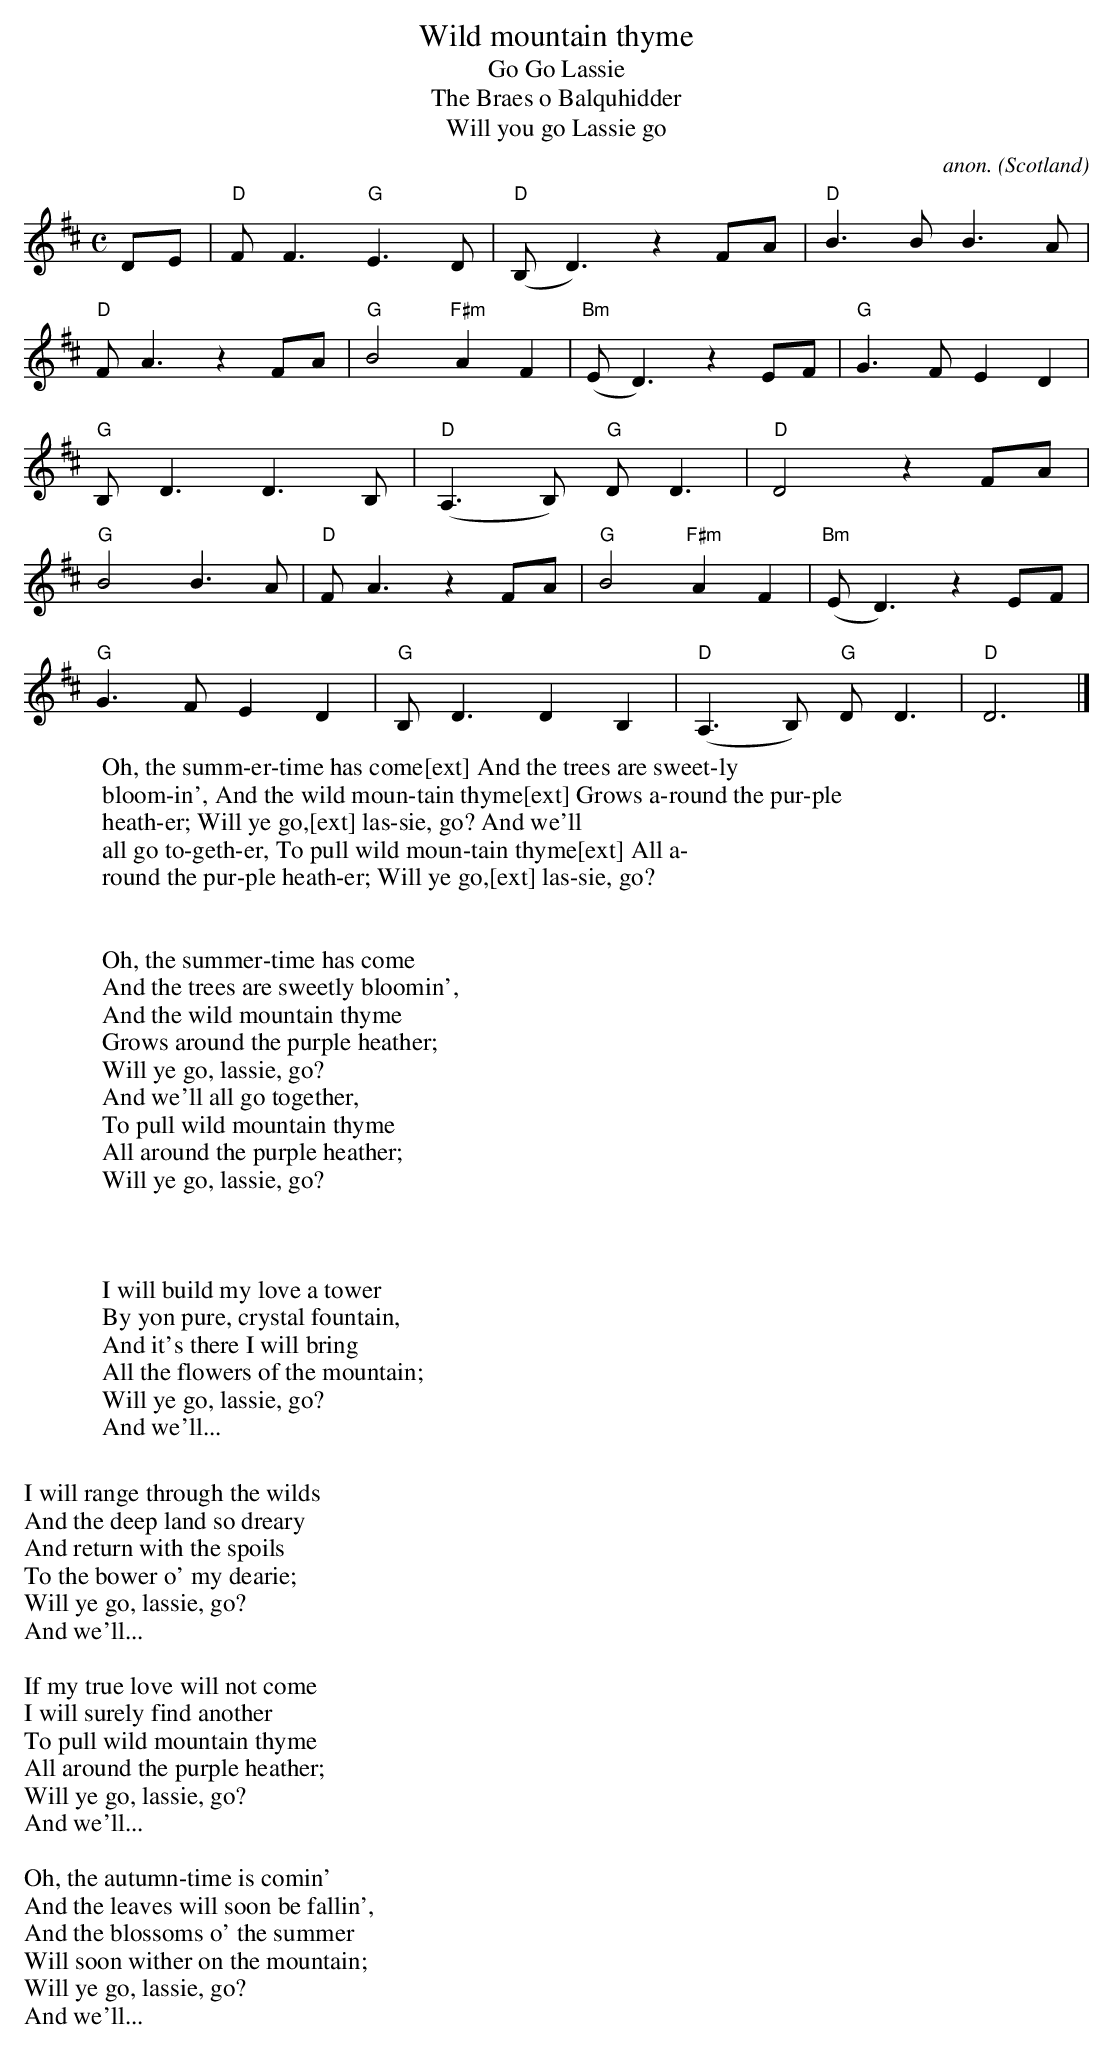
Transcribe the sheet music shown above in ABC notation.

X:1
T:Wild mountain thyme
T:Go Lassie, Go
T:The Braes o Balquhidder
T:Will you go Lassie go
C:anon.
O:Scotland
M:C
L:1/8
K:D
DE|"D"FF3 "G"E3D|"D"(B,D3) z2 FA|"D"B3B B3A|
W:Oh, the summ-er-time has come[ext] And the trees are sweet-ly
"D"FA3 z2 FA|"G"B4 "F#m"A2F2|"Bm"(ED3) z2 EF|"G"G3F E2D2|
W:bloom-in', And the wild moun-tain thyme[ext] Grows a-round the pur-ple
"G"B,D3 D3B,|"D"(A,3B,) "G"DD3|"D"D4 z2 FA|
W:heath-er; Will ye go,[ext] las-sie, go? And we'll
"G"B4 B3A|"D"FA3 z2 FA|"G"B4 "F#m"A2F2|"Bm"(ED3) z2 EF|
W:all go to-geth-er, To pull wild moun-tain thyme[ext] All a-
"G"G3F E2D2|"G"B,D3 D2B,2|"D"(A,3B,) "G"DD3|"D"D6|]
W:round the pur-ple heath-er; Will ye go,[ext] las-sie, go?
W:
W:
W:Oh, the summer-time has come
W:And the trees are sweetly bloomin',
W:And the wild mountain thyme
W:Grows around the purple heather;
W:Will ye go, lassie, go?
W:And we'll all go together,
W:To pull wild mountain thyme
W:All around the purple heather;
W:Will ye go, lassie, go?
W:
W:
W:
W:I will build my love a tower
W:By yon pure, crystal fountain,
W:And it's there I will bring
W:All the flowers of the mountain;
W:Will ye go, lassie, go?
W:And we'll...
W:
W:I will range through the wilds
W:And the deep land so dreary
W:And return with the spoils
W:To the bower o' my dearie;
W:Will ye go, lassie, go?
W:And we'll...
W:
W:If my true love will not come
W:I will surely find another
W:To pull wild mountain thyme
W:All around the purple heather;
W:Will ye go, lassie, go?
W:And we'll...
W:
W:Oh, the autumn-time is comin'
W:And the leaves will soon be fallin',
W:And the blossoms o' the summer
W:Will soon wither on the mountain;
W:Will ye go, lassie, go?
W:And we'll...
